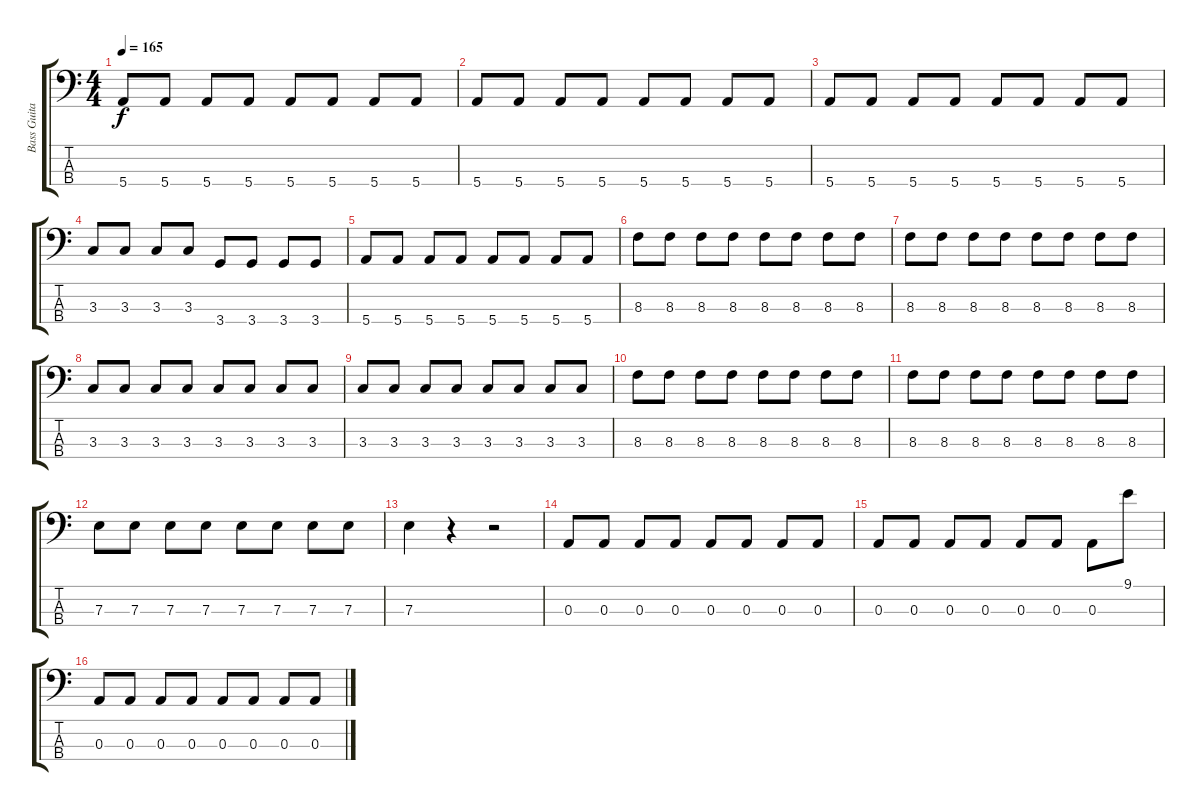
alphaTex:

\track ("Bass Guitar" "Bass Guita") {instrument electricbasspick}
\staff {score tabs}
\tuning (G2 D2 A1 E1) {hide}
\ts (4 4)
\tempo 165
\clef f4
\ks c
5.4.8{dy f} 5.4.8 5.4.8 5.4.8 5.4.8 5.4.8 5.4.8 5.4.8 |
5.4.8 5.4.8 5.4.8 5.4.8 5.4.8 5.4.8 5.4.8 5.4.8 |
5.4.8 5.4.8 5.4.8 5.4.8 5.4.8 5.4.8 5.4.8 5.4.8 |
3.3.8 3.3.8 3.3.8 3.3.8 3.4.8 3.4.8 3.4.8 3.4.8 |
5.4.8 5.4.8 5.4.8 5.4.8 5.4.8 5.4.8 5.4.8 5.4.8 |
8.3.8 8.3.8 8.3.8 8.3.8 8.3.8 8.3.8 8.3.8 8.3.8 |
8.3.8 8.3.8 8.3.8 8.3.8 8.3.8 8.3.8 8.3.8 8.3.8 |
3.3.8 3.3.8 3.3.8 3.3.8 3.3.8 3.3.8 3.3.8 3.3.8 |
3.3.8 3.3.8 3.3.8 3.3.8 3.3.8 3.3.8 3.3.8 3.3.8 |
8.3.8 8.3.8 8.3.8 8.3.8 8.3.8 8.3.8 8.3.8 8.3.8 |
8.3.8 8.3.8 8.3.8 8.3.8 8.3.8 8.3.8 8.3.8 8.3.8 |
7.3.8 7.3.8 7.3.8 7.3.8 7.3.8 7.3.8 7.3.8 7.3.8 |
7.3.4 r.4 r.2 |
0.3.8 0.3.8 0.3.8 0.3.8 0.3.8 0.3.8 0.3.8 0.3.8 |
0.3.8 0.3.8 0.3.8 0.3.8 0.3.8 0.3.8 0.3.8 9.1.8 |
0.3.8 0.3.8 0.3.8 0.3.8 0.3.8 0.3.8 0.3.8 0.3.8
